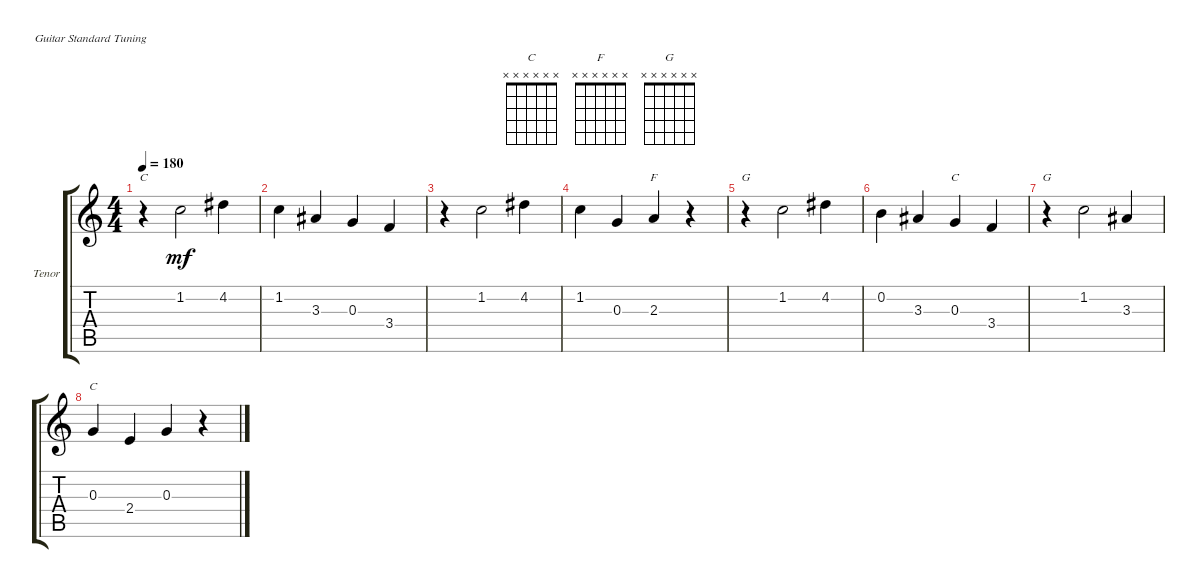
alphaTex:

\defaultSystemsLayout 4
\bracketExtendMode groupsimilarinstruments
\firstSystemTrackNameOrientation horizontal
\otherSystemsTrackNameOrientation horizontal
\track ("Tenor" "Tenor") {instrument acousticguitarsteel}
\staff {score tabs}
\tuning (E4 B3 G3 D3 A2 E2)
\chord ("C" x x x x x x)
\chord ("F" x x x x x x)
\chord ("G" x x x x x x)
\ts (4 4)
\tempo 180
\clef g2
\scale
0.487395
\ks c
r.4{ch "C" dy mf instrument acousticguitarsteel} 1.2.2 4.2.4 |
\scale
0.256303 1.2.4 3.3.4 0.3.4 3.4.4 |
\scale
0.256303 r.4 1.2.2 4.2.4 |
\scale
0.333333 1.2.4 0.3.4 2.3.4{ch "F"} r.4 |
\scale
0.333333 r.4{ch "G"} 1.2.2 4.2.4 |
\scale
0.333333 0.2.4 3.3.4 0.3.4{ch "C"} 3.4.4 |
r.4{ch "G"} 1.2.2 3.3.4 |
0.3.4{ch "C"} 2.4.4 0.3.4 r.4
